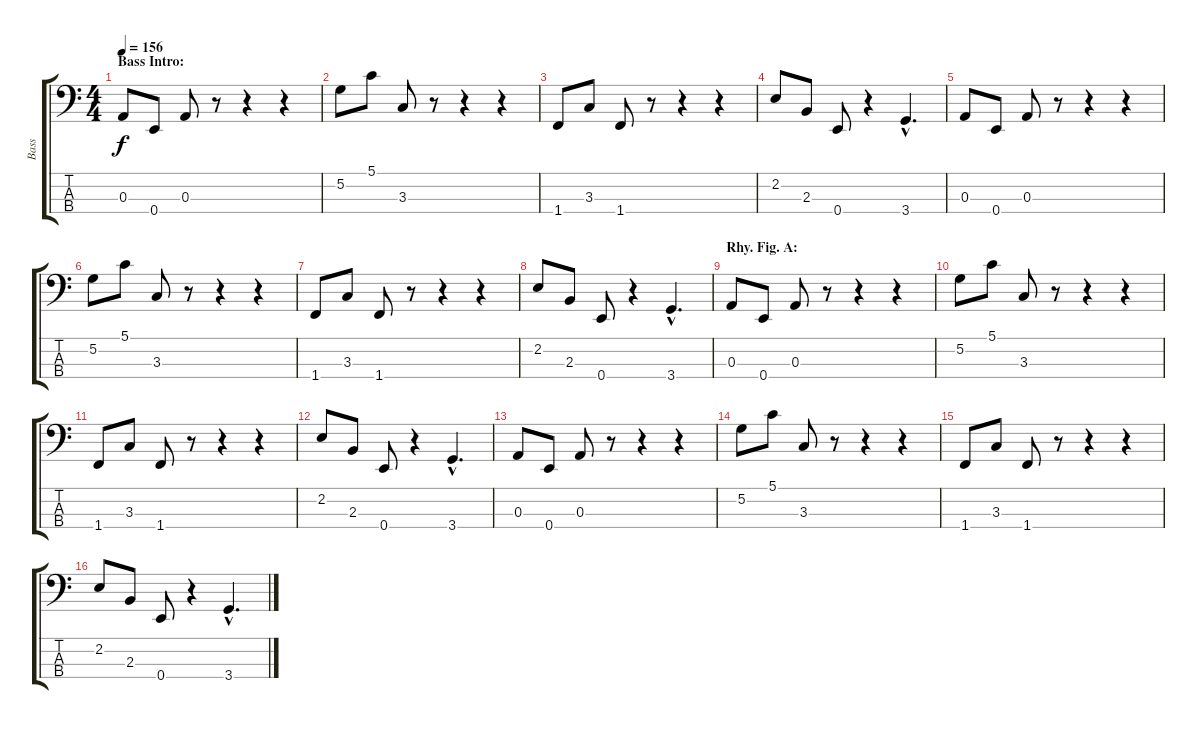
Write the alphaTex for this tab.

\track ("Bass" "Bass") {instrument electricbasspick}
\staff {score tabs}
\tuning (G2 D2 A1 E1) {hide}
\ts (4 4)
\section ("" "Bass Intro:")
\tempo 156
\clef f4
\ks c
0.3.8{dy f instrument electricbasspick} 0.4.8 0.3.8 r.8 r.4 r.4 |
5.2.8 5.1.8 3.3.8 r.8 r.4 r.4 |
1.4.8 3.3.8 1.4.8 r.8 r.4 r.4 |
2.2.8 2.3.8 0.4.8 r.4 3.4{hac}.4{d} |
0.3.8 0.4.8 0.3.8 r.8 r.4 r.4 |
5.2.8 5.1.8 3.3.8 r.8 r.4 r.4 |
1.4.8 3.3.8 1.4.8 r.8 r.4 r.4 |
2.2.8 2.3.8 0.4.8 r.4 3.4{hac}.4{d} |
\section ("" "Rhy. Fig. A:")
0.3.8 0.4.8 0.3.8 r.8 r.4 r.4 |
5.2.8 5.1.8 3.3.8 r.8 r.4 r.4 |
1.4.8 3.3.8 1.4.8 r.8 r.4 r.4 |
2.2.8 2.3.8 0.4.8 r.4 3.4{hac}.4{d} |
0.3.8 0.4.8 0.3.8 r.8 r.4 r.4 |
5.2.8 5.1.8 3.3.8 r.8 r.4 r.4 |
1.4.8 3.3.8 1.4.8 r.8 r.4 r.4 |
2.2.8 2.3.8 0.4.8 r.4 3.4{hac}.4{d}
